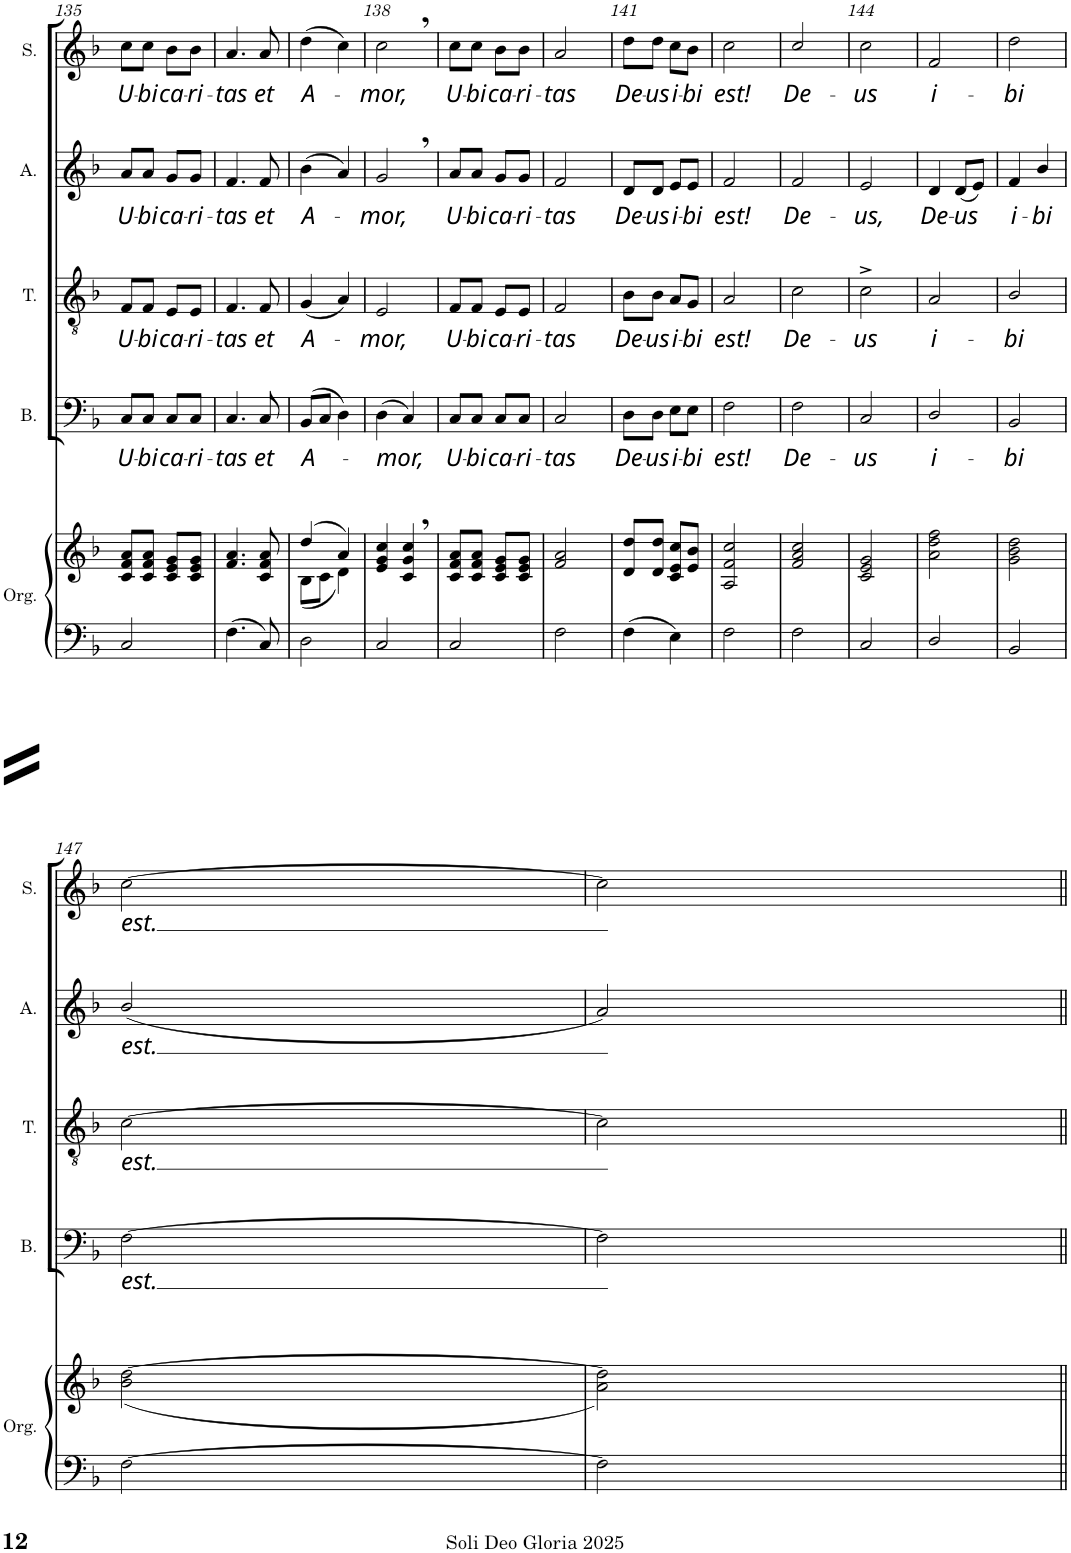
**kern	**kern	**kern	**text	**kern	**text	**kern	**text	**kern	**text
*part5	*part5	*part4	*part4	*part3	*part3	*part2	*part2	*part1	*part1
*staff6	*staff5	*staff4	*staff4	*staff3	*staff3	*staff2	*staff2	*staff1	*staff1
*I"Orgue	*	*I"Basse	*	*I"Ténor	*	*I"Alto	*	*I"Soprano	*
*I'Org.	*	*I'B.	*	*I'T.	*	*I'A.	*	*I'S.	*
!!LO:PB:g=z
*clefF4	*clefG2	*clefF4	*	*clefGv2	*	*clefG2	*	*clefG2	*
*k[b-]	*k[b-]	*k[b-]	*	*k[b-]	*	*k[b-]	*	*k[b-]	*
*M2/4	*M2/4	*M2/4	*	*M2/4	*	*M2/4	*	*M2/4	*
=135	=135	=135	=135	=135	=135	=135	=135	=135	=135
!	!	!	!LO:LY:b	!	!LO:LY:b	!	!LO:LY:b	!	!LO:LY:b
2C/	8c/ 8f/ 8a/L	8C/L	U-	8F/L	U-	8a/L	U-	8cc\L	U-
!	!	!	!LO:LY:b	!	!LO:LY:b	!	!LO:LY:b	!	!LO:LY:b
.	8c/ 8f/ 8a/J	8C/J	-bi	8F/J	-bi	8a/J	-bi	8cc\J	-bi
!	!	!	!LO:LY:b	!	!LO:LY:b	!	!LO:LY:b	!	!LO:LY:b
.	8c/ 8e/ 8g/L	8C/L	ca-	8E/L	ca-	8g/L	ca-	8b-\L	ca-
!	!	!	!LO:LY:b	!	!LO:LY:b	!	!LO:LY:b	!	!LO:LY:b
.	8c/ 8e/ 8g/J	8C/J	-ri-	8E/J	-ri-	8g/J	-ri-	8b-\J	-ri-
=136	=136	=136	=136	=136	=136	=136	=136	=136	=136
!	!	!	!LO:LY:b	!	!LO:LY:b	!	!LO:LY:b	!	!LO:LY:b
4.F\	4.f/ 4.a/	4.C/	-tas	4.F/	-tas	4.f/	-tas	4.a/	-tas
!	!	!	!LO:LY:b	!	!LO:LY:b	!	!LO:LY:b	!	!LO:LY:b
8C/	8c/ 8f/ 8a/	8C/	et	8F/	et	8f/	et	8a/	et
=137	=137	=137	=137	=137	=137	=137	=137	=137	=137
*	*^	*	*	*	*	*	*	*	*
!	!	!	!	!LO:LY:b	!	!LO:LY:b	!	!LO:LY:b	!	!LO:LY:b
2D\	(4dd/	(8B-\L	(8BB-/L	A-	(4G/	A-	(4b-\	A-	(4dd\	A-
.	.	8c\J	8C/J	.	.	.	.	.	.	.
.	4a/)	4d\)	4D\)	.	4A/)	.	4a/)	.	4cc\)	.
=138	=138	=138	=138	=138	=138	=138	=138	=138	=138	=138
!	!	!	!	!LO:LY:b	!	!LO:LY:b	!	!LO:LY:b	!	!LO:LY:b
*	*v	*v	*	*	*	*	*	*	*	*
2C/	4e/ 4g/ 4cc/	(4D\	-mor,	2E/	-mor,	2g,/	-mor,	2cc,\	-mor,
.	4c/, 4g/, 4cc/,	4C/)	.	.	.	.	.	.	.
=139	=139	=139	=139	=139	=139	=139	=139	=139	=139
!	!	!	!LO:LY:b	!	!LO:LY:b	!	!LO:LY:b	!	!LO:LY:b
2C/	8c/ 8f/ 8a/L	8C/L	U-	8F/L	U-	8a/L	U-	8cc\L	U-
!	!	!	!LO:LY:b	!	!LO:LY:b	!	!LO:LY:b	!	!LO:LY:b
.	8c/ 8f/ 8a/J	8C/J	-bi	8F/J	-bi	8a/J	-bi	8cc\J	-bi
!	!	!	!LO:LY:b	!	!LO:LY:b	!	!LO:LY:b	!	!LO:LY:b
.	8c/ 8e/ 8g/L	8C/L	ca-	8E/L	ca-	8g/L	ca-	8b-\L	ca-
!	!	!	!LO:LY:b	!	!LO:LY:b	!	!LO:LY:b	!	!LO:LY:b
.	8c/ 8e/ 8g/J	8C/J	-ri-	8E/J	-ri-	8g/J	-ri-	8b-\J	-ri-
=140	=140	=140	=140	=140	=140	=140	=140	=140	=140
!	!	!	!LO:LY:b	!	!LO:LY:b	!	!LO:LY:b	!	!LO:LY:b
2F\	2f/ 2a/	2C/	-tas	2F/	-tas	2f/	-tas	2a/	-tas
=141	=141	=141	=141	=141	=141	=141	=141	=141	=141
!	!	!	!LO:LY:b	!	!LO:LY:b	!	!LO:LY:b	!	!LO:LY:b
4F\	8d/ 8dd/L	8D\L	De-	8B-\L	De-	8d/L	De-	8dd\L	De-
!	!	!	!LO:LY:b	!	!LO:LY:b	!	!LO:LY:b	!	!LO:LY:b
.	8d/ 8dd/J	8D\J	-us	8B-\J	-us	8d/J	-us	8dd\J	-us
!	!	!	!LO:LY:b	!	!LO:LY:b	!	!LO:LY:b	!	!LO:LY:b
4E\	8c/ 8e/ 8cc/L	8E\L	i-	8A/L	i-	8e/L	i-	8cc\L	i-
!	!	!	!LO:LY:b	!	!LO:LY:b	!	!LO:LY:b	!	!LO:LY:b
.	8e/ 8b-/J	8E\J	-bi	8G/J	-bi	8e/J	-bi	8b-\J	-bi
=142	=142	=142	=142	=142	=142	=142	=142	=142	=142
!	!	!	!LO:LY:b	!	!LO:LY:b	!	!LO:LY:b	!	!LO:LY:b
2F\	2A/ 2f/ 2cc/	2F\	est!	2A/	est!	2f/	est!	2cc\	est!
=143	=143	=143	=143	=143	=143	=143	=143	=143	=143
!	!	!	!LO:LY:b	!	!LO:LY:b	!	!LO:LY:b	!	!LO:LY:b
2F\	2f/ 2a/ 2cc/	2F\	De-	2c\	De-	2f/	De-	2cc/	De-
=144	=144	=144	=144	=144	=144	=144	=144	=144	=144
!	!	!	!LO:LY:b	!	!LO:LY:b	!	!LO:LY:b	!	!LO:LY:b
2C/	2c/ 2e/ 2g/	2C/	-us	2c^>\	-us	2e/	-us,	2cc\	-us
=145	=145	=145	=145	=145	=145	=145	=145	=145	=145
!	!	!	!LO:LY:b	!	!LO:LY:b	!	!LO:LY:b	!	!LO:LY:b
2D/	2a\ 2dd\ 2ff\	2D/	i-	2A/	i-	4d/	De-	2f/	i-
!	!	!	!	!	!	!	!LO:LY:b	!	!
.	.	.	.	.	.	(<8d/L	-us	.	.
.	.	.	.	.	.	8e/J)	.	.	.
=146	=146	=146	=146	=146	=146	=146	=146	=146	=146
!	!	!	!LO:LY:b	!	!LO:LY:b	!	!LO:LY:b	!	!LO:LY:b
2BB-/	2g\ 2b-\ 2dd\	2BB-/	-bi	2B-/	-bi	4f/	i-	2dd\	-bi
!	!	!	!	!	!	!	!LO:LY:b	!	!
.	.	.	.	.	.	4b-/	-bi	.	.
!!LO:LB:g=z
=147	=147	=147	=147	=147	=147	=147	=147	=147	=147
!	!	!	!LO:LY:b	!	!LO:LY:b	!	!LO:LY:b	!	!LO:LY:b
[2F\	(<2b-\ [2dd\	[2F\	est.	[2c\	est.	(<2b-/	est.	[2cc\	est.
=148	=148	=148	=148	=148	=148	=148	=148	=148	=148
2F\]	2a\ 2dd\])	2F\]	.	2c\]	.	2a/)	.	2cc\]	.
=||	=||	=||	=||	=||	=||	=||	=||	=||	=||
*-	*-	*-	*-	*-	*-	*-	*-	*-	*-
